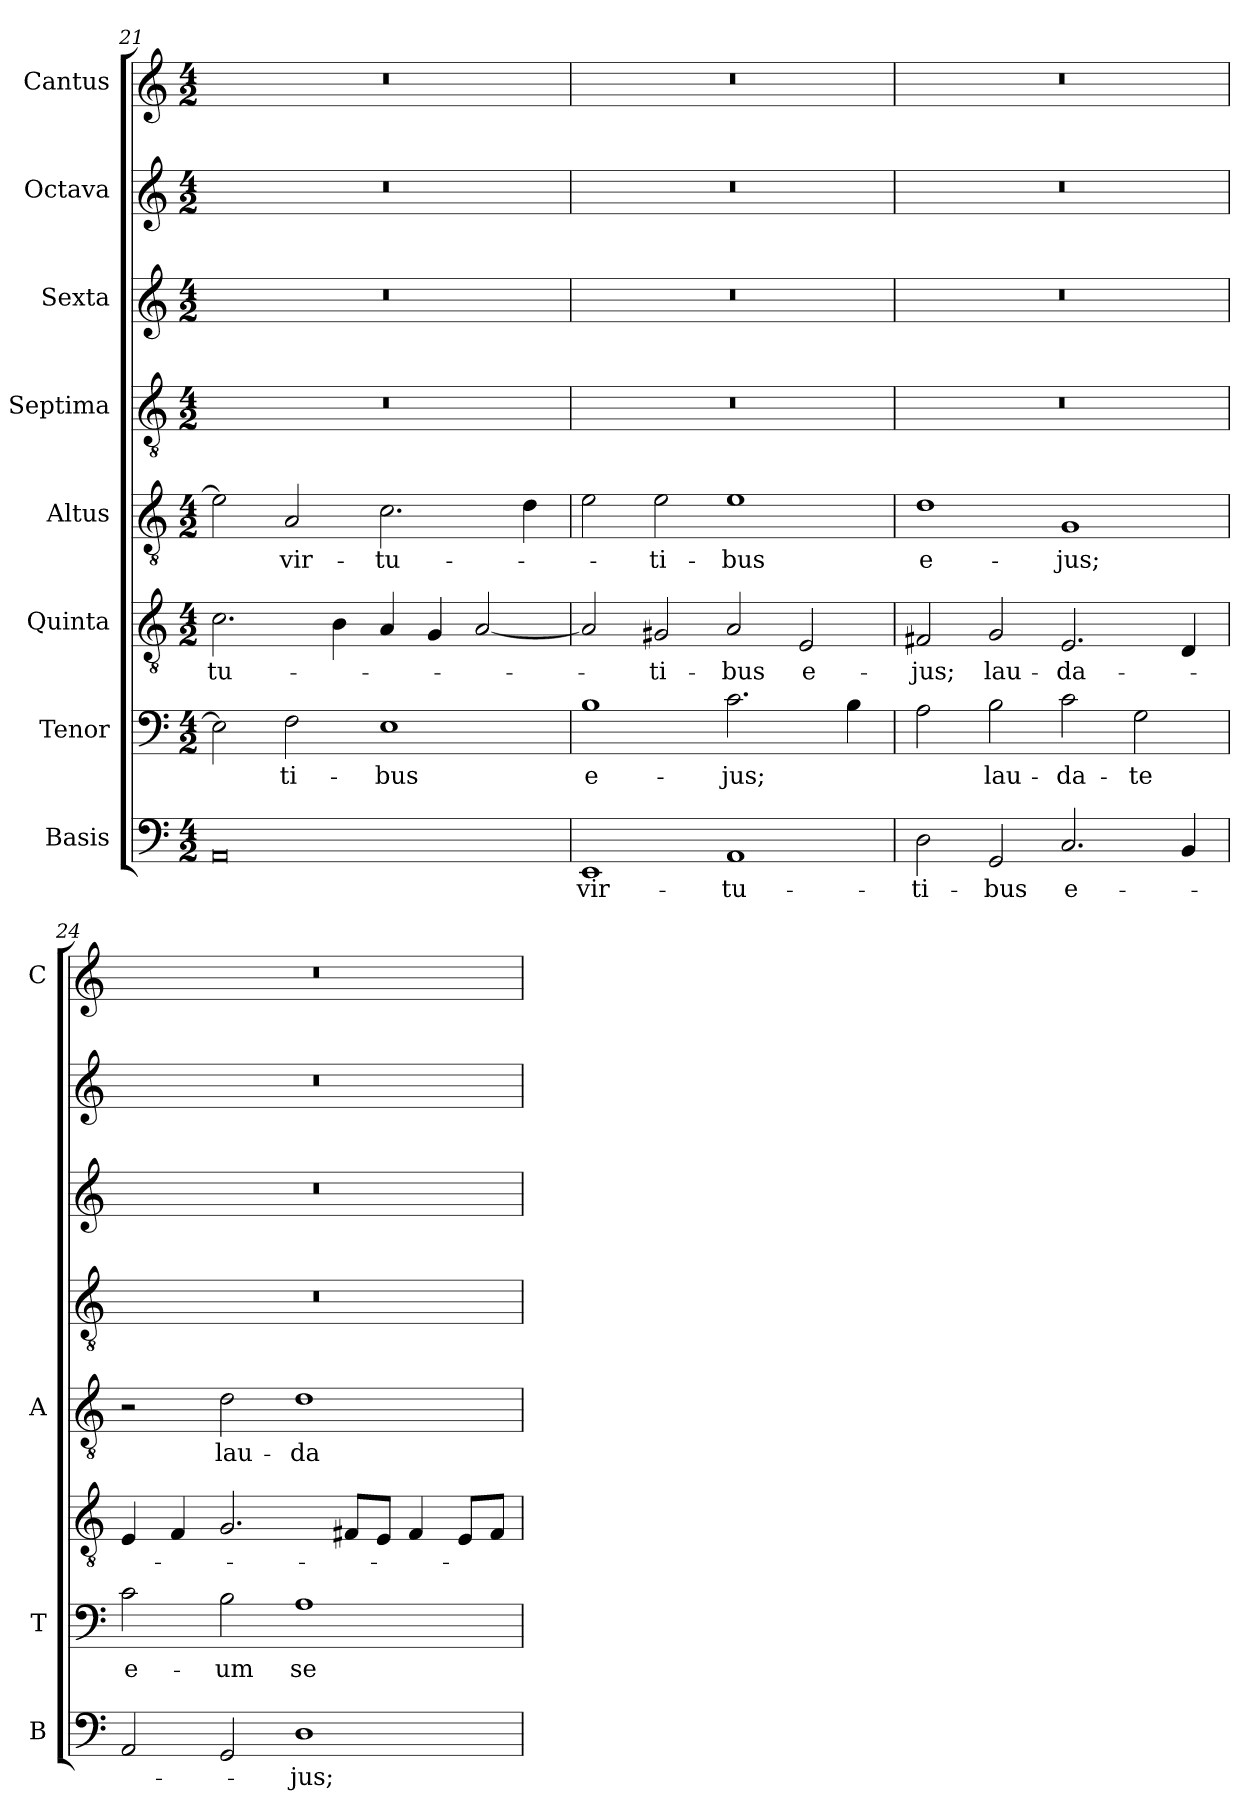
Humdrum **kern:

**kern	**text	**kern	**text	**kern	**text	**kern	**text	**kern	**kern	**kern	**kern
*part8	*part8	*part7	*part7	*part6	*part6	*part5	*part5	*part4	*part3	*part2	*part1
*staff8	*staff8	*staff7	*staff7	*staff6	*staff6	*staff5	*staff5	*staff4	*staff3	*staff2	*staff1
*I"Basis	*	*I"Tenor	*	*I"Quinta	*	*I"Altus	*	*I"Septima	*I"Sexta	*I"Octava	*I"Cantus
*I'B	*	*I'T	*	*	*	*I'A	*	*	*	*	*I'C
!!LO:LB:g=z
*clefF4	*	*clefF4	*	*clefGv2	*	*clefGv2	*	*clefGv2	*clefG2	*clefG2	*clefG2
*k[]	*	*k[]	*	*k[]	*	*k[]	*	*k[]	*k[]	*k[]	*k[]
*C:	*	*C:	*	*C:	*	*C:	*	*C:	*C:	*C:	*C:
*M4/2	*	*M4/2	*	*M4/2	*	*M4/2	*	*M4/2	*M4/2	*M4/2	*M4/2
=21	=21	=21	=21	=21	=21	=21	=21	=21	=21	=21	=21
!	!	!	!	!	!LO:LY:b	!	!	!	!	!	!
0AA	.	2E\]	.	2.c\	-tu-	2e\]	.	0r	0r	0r	0r
!	!	!	!LO:LY:b	!	!	!	!LO:LY:b	!	!	!	!
.	.	2F\	-ti-	.	.	2A/	vir-	.	.	.	.
.	.	.	.	4B\	.	.	.	.	.	.	.
!	!	!	!LO:LY:b	!	!	!	!LO:LY:b	!	!	!	!
.	.	1E	-bus	4A/	.	2.c\	-tu-	.	.	.	.
.	.	.	.	4G/	.	.	.	.	.	.	.
.	.	.	.	[2A/	.	.	.	.	.	.	.
.	.	.	.	.	.	4d\	.	.	.	.	.
=22	=22	=22	=22	=22	=22	=22	=22	=22	=22	=22	=22
!	!LO:LY:b	!	!LO:LY:b	!	!	!	!	!	!	!	!
1EE	vir-	1B	e-	2A/]	.	2e\	.	0r	0r	0r	0r
!	!	!	!	!	!LO:LY:b	!	!LO:LY:b	!	!	!	!
.	.	.	.	2G#X/	-ti-	2e\	-ti-	.	.	.	.
!	!LO:LY:b	!	!LO:LY:b	!	!LO:LY:b	!	!LO:LY:b	!	!	!	!
1AA	-tu-	2.c\	-jus;	2A/	-bus	1e	-bus	.	.	.	.
!	!	!	!	!	!LO:LY:b	!	!	!	!	!	!
.	.	.	.	2E/	e-	.	.	.	.	.	.
.	.	4B\	.	.	.	.	.	.	.	.	.
=23	=23	=23	=23	=23	=23	=23	=23	=23	=23	=23	=23
!	!LO:LY:b	!	!	!	!LO:LY:b	!	!LO:LY:b	!	!	!	!
2D\	-ti-	2A\	.	2F#X/	-jus;	1d	e-	0r	0r	0r	0r
!	!LO:LY:b	!	!LO:LY:b	!	!LO:LY:b	!	!	!	!	!	!
2GG/	-bus	2B\	lau-	2G/	lau-	.	.	.	.	.	.
!	!LO:LY:b	!	!LO:LY:b	!	!LO:LY:b	!	!LO:LY:b	!	!	!	!
2.C/	e-	2c\	-da-	2.E/	-da-	1G	-jus;	.	.	.	.
!	!	!	!LO:LY:b	!	!	!	!	!	!	!	!
.	.	2G\	-te	.	.	.	.	.	.	.	.
4BB/	.	.	.	4D/	.	.	.	.	.	.	.
=24	=24	=24	=24	=24	=24	=24	=24	=24	=24	=24	=24
!	!	!	!LO:LY:b	!	!	!	!	!	!	!	!
2AA/	.	2c\	e-	4E/	.	2r	.	0r	0r	0r	0r
.	.	.	.	4F/	.	.	.	.	.	.	.
!	!	!	!LO:LY:b	!	!	!	!LO:LY:b	!	!	!	!
2GG/	.	2B\	-um	2.G/	.	2d\	lau-	.	.	.	.
!	!LO:LY:b	!	!LO:LY:b	!	!	!	!LO:LY:b	!	!	!	!
1D	-jus;	1A	se-	.	.	1d	-da-	.	.	.	.
.	.	.	.	8F#X/L	.	.	.	.	.	.	.
.	.	.	.	8E/J	.	.	.	.	.	.	.
.	.	.	.	4F#/	.	.	.	.	.	.	.
.	.	.	.	8E/L	.	.	.	.	.	.	.
.	.	.	.	8F#/J	.	.	.	.	.	.	.
=	=	=	=	=	=	=	=	=	=	=	=
*-	*-	*-	*-	*-	*-	*-	*-	*-	*-	*-	*-
